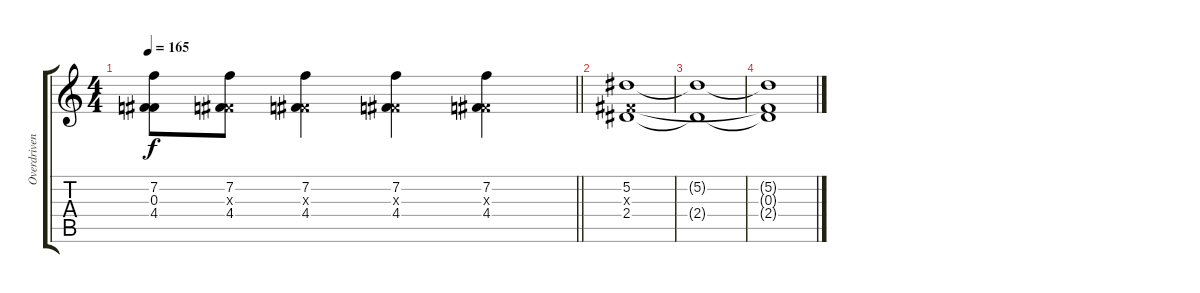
\track ("Overdriven Lead" "Overdriven") {instrument overdrivenguitar}
\staff {score tabs}
\tuning (Eb4 Bb3 Gb3 Db3 Ab2 Eb2) {hide}
\ts (4 4)
\tempo 165
\clef g2
\barLineRight lightlight
\ks c
(7.2{t} 0.3{t} 4.4{t}).8{dy f} (7.2 0.3{x} 4.4).8 (7.2 0.3{x} 4.4).4 (7.2 0.3{x} 4.4).4 (7.2 0.3{x} 4.4).4 |
(5.2 0.3{x} 2.4).1 |
(5.2{t} 2.4{t}).1 |
(5.2{t} 0.3{t} 2.4{t}).1
